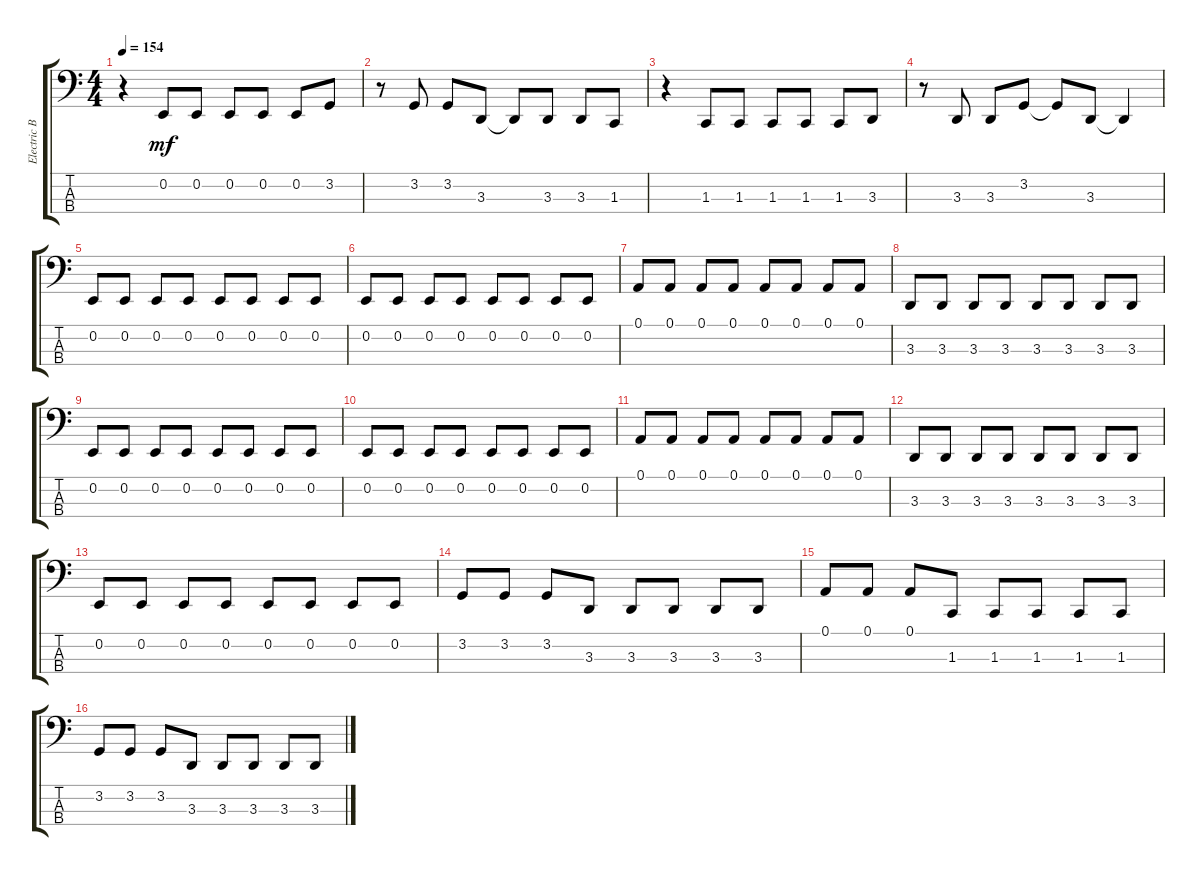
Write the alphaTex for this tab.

\track ("Electric Bass" "Electric B") {instrument electricbassfinger}
\staff {score tabs}
\tuning (A1 E1 B0 E0) {hide}
\ts (4 4)
\tempo 154
\clef f4
\ks c
r.4{dy mf} 0.2.8 0.2.8 0.2.8 0.2.8 0.2.8 3.2.8 |
r.8 3.2.8 3.2.8 3.3.8 3.3{t}.8 3.3.8 3.3.8 1.3.8 |
r.4 1.3.8 1.3.8 1.3.8 1.3.8 1.3.8 3.3.8 |
r.8 3.3.8 3.3.8 3.2.8 3.2{t}.8 3.3.8 3.3{t}.4 |
0.2.8 0.2.8 0.2.8 0.2.8 0.2.8 0.2.8 0.2.8 0.2.8 |
0.2.8 0.2.8 0.2.8 0.2.8 0.2.8 0.2.8 0.2.8 0.2.8 |
0.1.8 0.1.8 0.1.8 0.1.8 0.1.8 0.1.8 0.1.8 0.1.8 |
3.3.8 3.3.8 3.3.8 3.3.8 3.3.8 3.3.8 3.3.8 3.3.8 |
0.2.8 0.2.8 0.2.8 0.2.8 0.2.8 0.2.8 0.2.8 0.2.8 |
0.2.8 0.2.8 0.2.8 0.2.8 0.2.8 0.2.8 0.2.8 0.2.8 |
0.1.8 0.1.8 0.1.8 0.1.8 0.1.8 0.1.8 0.1.8 0.1.8 |
3.3.8 3.3.8 3.3.8 3.3.8 3.3.8 3.3.8 3.3.8 3.3.8 |
0.2.8 0.2.8 0.2.8 0.2.8 0.2.8 0.2.8 0.2.8 0.2.8 |
3.2.8 3.2.8 3.2.8 3.3.8 3.3.8 3.3.8 3.3.8 3.3.8 |
0.1.8 0.1.8 0.1.8 1.3.8 1.3.8 1.3.8 1.3.8 1.3.8 |
3.2.8 3.2.8 3.2.8 3.3.8 3.3.8 3.3.8 3.3.8 3.3.8
